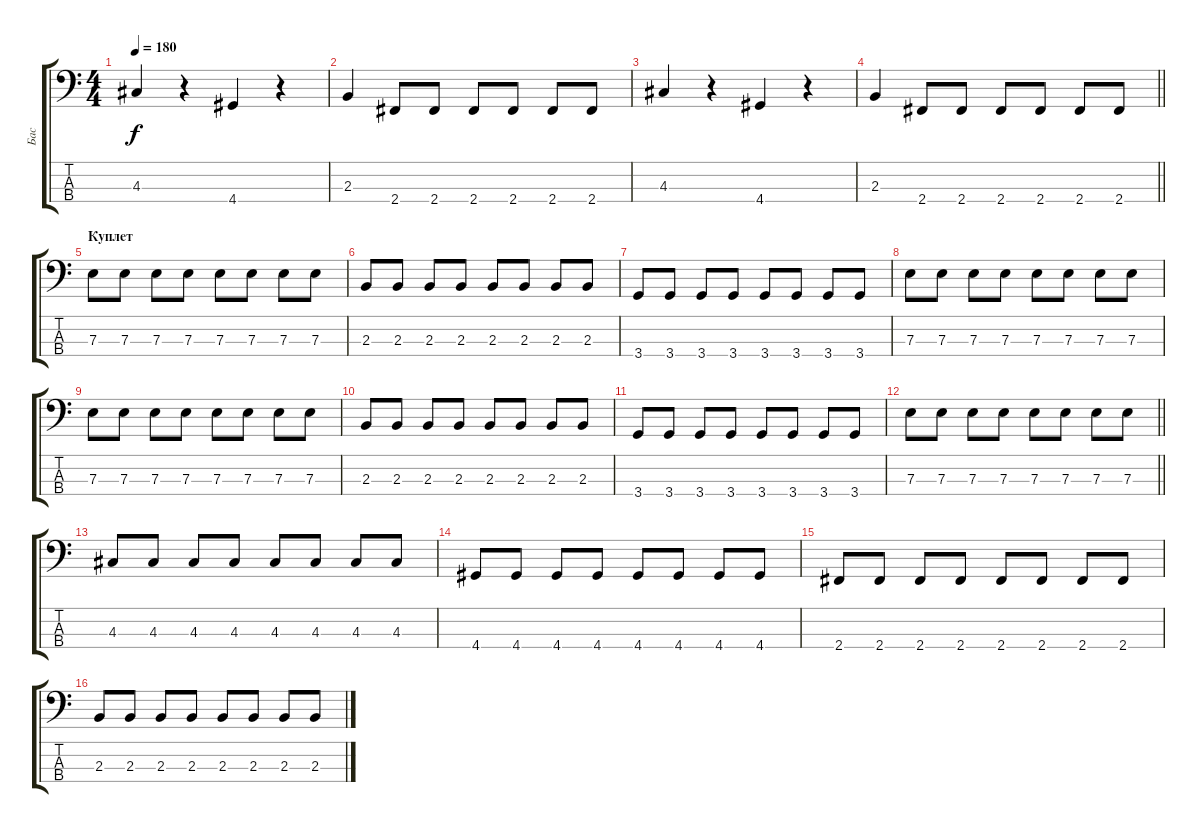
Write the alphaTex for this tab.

\track ("Бас" "Бас") {instrument electricbassfinger}
\staff {score tabs}
\tuning (G2 D2 A1 E1) {hide}
\ts (4 4)
\tempo 180
\clef f4
\ks c
4.3.4{dy f} r.4 4.4.4 r.4 |
2.3.4 2.4.8 2.4.8 2.4.8 2.4.8 2.4.8 2.4.8 |
4.3.4 r.4 4.4.4 r.4 |
\barLineRight lightlight
2.3.4 2.4.8 2.4.8 2.4.8 2.4.8 2.4.8 2.4.8 |
\section ("" "Куплет")
7.3.8 7.3.8 7.3.8 7.3.8 7.3.8 7.3.8 7.3.8 7.3.8 |
2.3.8 2.3.8 2.3.8 2.3.8 2.3.8 2.3.8 2.3.8 2.3.8 |
3.4.8 3.4.8 3.4.8 3.4.8 3.4.8 3.4.8 3.4.8 3.4.8 |
7.3.8 7.3.8 7.3.8 7.3.8 7.3.8 7.3.8 7.3.8 7.3.8 |
7.3.8 7.3.8 7.3.8 7.3.8 7.3.8 7.3.8 7.3.8 7.3.8 |
2.3.8 2.3.8 2.3.8 2.3.8 2.3.8 2.3.8 2.3.8 2.3.8 |
3.4.8 3.4.8 3.4.8 3.4.8 3.4.8 3.4.8 3.4.8 3.4.8 |
\barLineRight lightlight
7.3.8 7.3.8 7.3.8 7.3.8 7.3.8 7.3.8 7.3.8 7.3.8 |
\section ("" " ")
4.3.8 4.3.8 4.3.8 4.3.8 4.3.8 4.3.8 4.3.8 4.3.8 |
4.4.8 4.4.8 4.4.8 4.4.8 4.4.8 4.4.8 4.4.8 4.4.8 |
2.4.8 2.4.8 2.4.8 2.4.8 2.4.8 2.4.8 2.4.8 2.4.8 |
2.3.8 2.3.8 2.3.8 2.3.8 2.3.8 2.3.8 2.3.8 2.3.8
